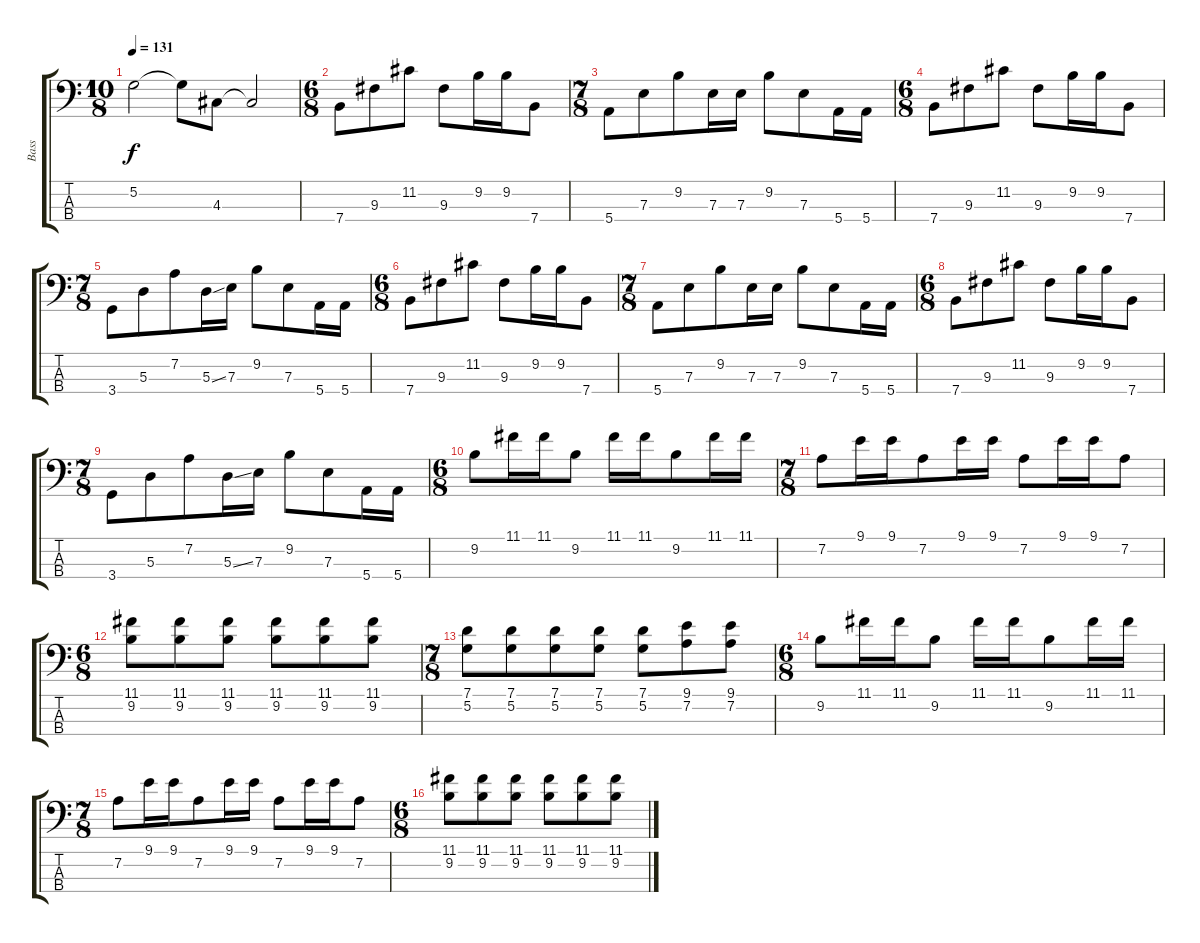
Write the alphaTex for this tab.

\track ("Bass" "Bass") {instrument electricbassfinger}
\staff {score tabs}
\tuning (G2 D2 A1 E1) {hide}
\ts (10 8)
\tempo 131
\clef f4
\ks c
5.2.2{dy f} 5.2{t}.8 4.3.8 4.3{t}.2 |
\ts (6 8)
7.4.8 9.3.8 11.2.8 9.3.8 9.2.16 9.2.16 7.4.8 |
\ts (7 8)
5.4.8 7.3.8 9.2.8 7.3.16 7.3.16 9.2.8 7.3.8 5.4.16 5.4.16 |
\ts (6 8)
7.4.8 9.3.8 11.2.8 9.3.8 9.2.16 9.2.16 7.4.8 |
\ts (7 8)
3.4.8 5.3.8 7.2.8 5.3{ss}.16 7.3.16 9.2.8 7.3.8 5.4.16 5.4.16 |
\ts (6 8)
7.4.8 9.3.8 11.2.8 9.3.8 9.2.16 9.2.16 7.4.8 |
\ts (7 8)
5.4.8 7.3.8 9.2.8 7.3.16 7.3.16 9.2.8 7.3.8 5.4.16 5.4.16 |
\ts (6 8)
7.4.8 9.3.8 11.2.8 9.3.8 9.2.16 9.2.16 7.4.8 |
\ts (7 8)
3.4.8 5.3.8 7.2.8 5.3{ss}.16 7.3.16 9.2.8 7.3.8 5.4.16 5.4.16 |
\ts (6 8)
9.2.8 11.1.16 11.1.16 9.2.8 11.1.16 11.1.16 9.2.8 11.1.16 11.1.16 |
\ts (7 8)
7.2.8 9.1.16 9.1.16 7.2.8 9.1.16 9.1.16 7.2.8 9.1.16 9.1.16 7.2.8 |
\ts (6 8)
(11.1 9.2).8 (11.1 9.2).8 (11.1 9.2).8 (11.1 9.2).8 (11.1 9.2).8 (11.1 9.2).8 |
\ts (7 8)
(7.1 5.2).8 (7.1 5.2).8 (7.1 5.2).8 (7.1 5.2).8 (7.1 5.2).8 (9.1 7.2).8 (9.1 7.2).8 |
\ts (6 8)
9.2.8 11.1.16 11.1.16 9.2.8 11.1.16 11.1.16 9.2.8 11.1.16 11.1.16 |
\ts (7 8)
7.2.8 9.1.16 9.1.16 7.2.8 9.1.16 9.1.16 7.2.8 9.1.16 9.1.16 7.2.8 |
\ts (6 8)
(11.1 9.2).8 (11.1 9.2).8 (11.1 9.2).8 (11.1 9.2).8 (11.1 9.2).8 (11.1 9.2).8
